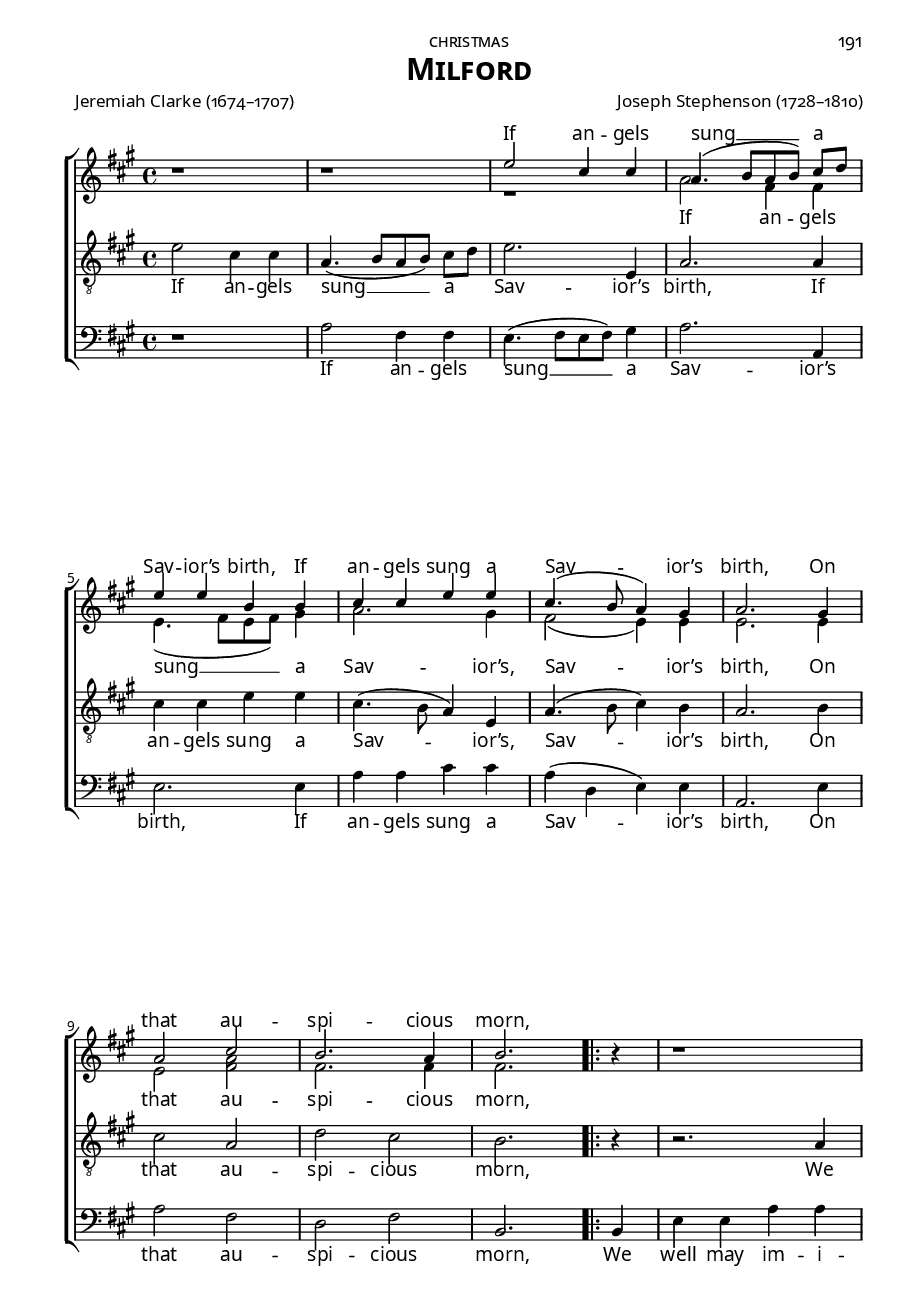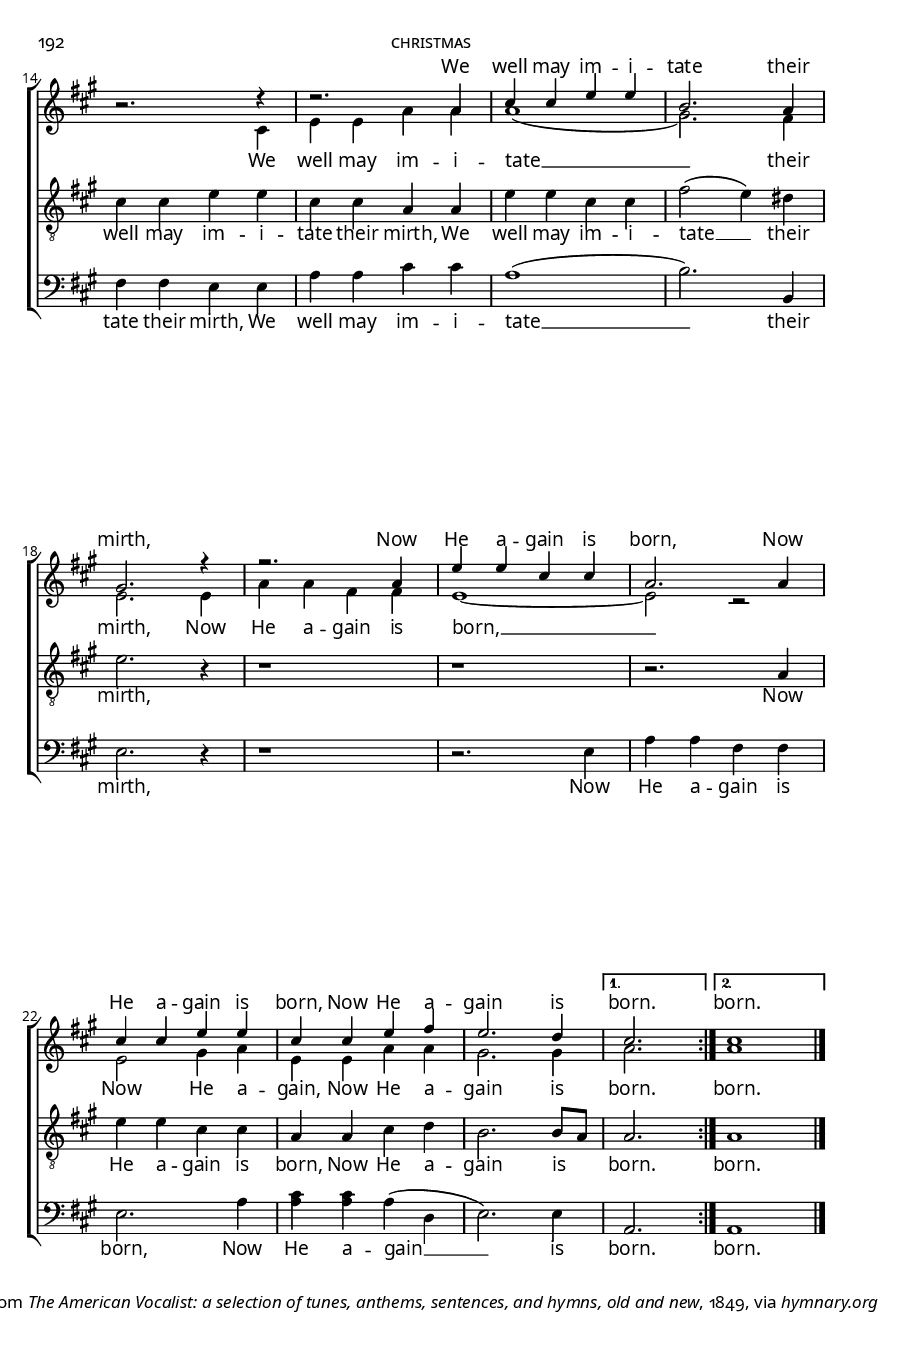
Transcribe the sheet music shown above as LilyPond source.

\version "2.14.2"
\include "util.ly"
\header {
  title = \markup{\override #'(font-name . "Garamond Premier Pro Semibold"){ \abs-fontsize #15 \smallCapsOldStyle"Milford"}}
  poet = \markup\oldStyleNum"Jeremiah Clarke (1674–1707)"
  composer = \markup\oldStyleNum"Joseph Stephenson (1728–1810)"
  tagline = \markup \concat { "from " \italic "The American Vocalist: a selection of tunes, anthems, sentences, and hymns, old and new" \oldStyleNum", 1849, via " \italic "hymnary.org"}
}
\paper {
  %print-all-headers = ##t
  paper-height = 9\in
  paper-width = 6\in
  indent = 0\in
  %system-system-spacing = #'((basic-distance . 10) (padding . 0))
  system-system-spacing =
    #'((basic-distance . 0)
       (minimum-distance . 0)
       (padding . -5)
       (stretchability . 100))
  ragged-last-bottom = ##f
  ragged-bottom = ##f
  two-sided = ##t
  inner-margin = 0.5\in
  outer-margin = 0.25\in
  top-margin = 0.25\in
  bottom-margin = 0.25\in
  first-page-number = #191
  print-first-page-number = ##t
  headerLine = \markup{\override #'(font-name . "Garamond Premier Pro") \smallCapsOldStyle"christmas"}
  oddHeaderMarkup = \markup\fill-line{
     \override #'(font-name . "Garamond Premier Pro")\abs-fontsize #8.5
     \combine 
        \fill-line{"" \on-the-fly #print-page-number-check-first
        \oldStylePageNum""
        }
        \fill-line{\headerLine}
  }
  evenHeaderMarkup = \markup {
     \override #'(font-name . "Garamond Premier Pro")\abs-fontsize #8.5
     \combine
        \on-the-fly #print-page-number-check-first
        \oldStylePageNum""
        \fill-line{\headerLine}
  }
}
#(set-global-staff-size 15) \paper{ #(define fonts (make-pango-font-tree "GoudyOlSt BT" "Garamond Premier Pro" "Garamond Premier Pro" (/ 15 20))) }
global = {
  \key a \major
  \time 4/4
  \autoBeamOff
  \override DynamicLineSpanner #'staff-padding = #0.0
  \override DynamicLineSpanner #'Y-extent = #'(-1 . 1)
}

sopMusic = \relative c'' {
  b1\rest |
  b1\rest |
  e2 cis4 cis |
  a4.( b8[ a b]) cis[ d] |
  e4 e b b |
  cis cis e e |
  cis4.( b8 a4) gis |
  a2. gis4 |
  a2 cis |
  b2. a4 |
  \partial 2. b2.
  \repeat volta 2 {
    \partial 4 b4\rest |
    b1\rest |
    
    b2.\rest d4\rest |
    d2.\rest a4 |
    cis4 cis e e |
    b2. a4 |
    gis2. r4 |
    r2. a4 |
    e'4 e cis cis |
    a2. a4 |
    cis cis e e |
    cis cis e fis |
    e2. d4 |
  }
  \alternative {
    {
      \partial 2. cis2.
    }
    {
      cis1 \bar "|."
    }
  }
}
sopWords = \lyricmode {
  If an -- gels sung __ a Sav -- ior’s birth,
  If an -- gels sung a Sav -- ior’s birth,
  On that au -- spi -- cious morn,
  
  We well may im -- i -- tate their mirth,
  Now He a -- gain is born,
  Now He a -- gain is born,
  Now He a -- gain is born.
  
  born.
}

altoMusic = \relative c' {
  s1 |
  s1 |
  r1 |
  a'2 fis4 fis |
  e4.( fis8[ e fis]) gis4 |
  a2. gis4 |
  fis2( e4) e |
  e2. e4 |
  e2 <fis a> |
  fis2. fis4 |
  fis2. |
  \repeat volta 2 {
    s4 |
    s1 |
    
    s2. cis4 |
    e e a a |
    a1( |
    gis2.) fis4 |
    e2. e4 |
    a a fis fis |
    e1~|
    e2 r2 |
    e2 gis4 a |
    e e a a |
    gis2. gis4 |
  }
  \alternative {
    {
      a2.
    }
    {
      a1
    }
  }
}
altoWords = \lyricmode {
  If an -- gels sung __ a Sav -- ior’s, Sav -- ior’s birth,
  On that au -- spi -- cious morn,
  
  We well may im -- i -- tate __ their mirth,
  Now He a -- gain is born, __
  Now He a -- gain,
  Now He a -- gain is born.
  
  born.
}
altoWordsII = \lyricmode {
%\markup\italic
  \set stanza = #"2. "
  \set ignoreMelismata = ##t
}
altoWordsIII = \lyricmode {
  \set stanza = #"3. "
  \set ignoreMelismata = ##t
}
altoWordsIV = \lyricmode {
  \set stanza = #"4. "
  \set ignoreMelismata = ##t
}
altoWordsV = \lyricmode {
  \set stanza = #"5. "
  \set ignoreMelismata = ##t
}
altoWordsVI = \lyricmode {
  \set stanza = #"6. "
  \set ignoreMelismata = ##t
}
tenorMusic = \relative c' {
  e2 cis4 cis |
  a4.( b8[ a b]) cis[ d] |
  e2. e,4 |
  a2. a4 |
  cis cis e e |
  cis4.( b8 a4) e |
  a4.( b8 cis4) b |
  a2. b4 |
  cis2 a |
  d cis |
  b2.
  \repeat volta 2 {
    r4 |
    r2. a4 |
    cis cis e e |
    cis cis a a |
    e' e cis cis |
    fis2( e4) dis |
    e2. r4 |
    r1 |
    r1 |
    r2. a,4 |
    e' e cis cis |
    a a cis d |
    b2. b8[ a] |
  }
  \alternative {
    {
      a2.
    }
    {
      a1
    }
  }
}
tenorWords = \lyricmode {
  If an -- gels sung __ a Sav -- ior’s birth,
  If an -- gels sung a Sav -- ior’s, Sav -- ior’s birth,
  On that au -- spi -- cious morn,
  
  We well may im -- i -- tate their mirth,
  We well may im -- i -- tate __ their mirth,
  Now He a -- gain is born,
  Now He a -- gain is born.
  
  born.
}

bassMusic = \relative c' {
  r1 |
  a2 fis4 fis |
  e4.( fis8[ e fis]) gis4 |
  a2. a,4 |
  e'2. e4 |
  a a cis cis |
  a( d, e) e |
  a,2. e'4 |
  a2 fis |
  d fis |
  b,2. |
  \repeat volta 2 {
    b4 |
    e e a a |
    
    fis fis e e |
    a a cis cis |
    a1( |
    b2.) b,4 |
    e2. r4 |
    r1 |
    r2. e4 |
    a a fis fis |
    e2. a4 |
    <a cis> <a cis> a( d, |
    e2.) e4 |
  }
  \alternative {
    {
      a,2.
    }
    {
      a1
    }
  }
}
bassWords = \lyricmode {
  If an -- gels sung __ a Sav -- ior’s birth,
  If an -- gels sung a Sav -- ior’s birth,
  On that au -- spi -- cious morn,
  
  We well may im -- i -- tate their mirth,
  We well may im -- i -- tate __ their mirth,
  Now He a -- gain is born,
  Now He a -- gain __ is born.
  
  born.
}

pianoRH = \relative c' {
  
}
pianoLH = \relative c' {
  
}

\score {
  <<
   \new ChoirStaff <<
    \new Staff = women <<
      \new Voice = "sopranos" { << \global \voiceOne \sopMusic >> }
      \new Voice = "altos" { << \global \voiceTwo \altoMusic >> }
    >>
    \new Staff = tenors <<
      \clef "G_8"
      \new Voice = "tenors" { << \global \tenorMusic >> }
    >>
    \new Staff = basses <<
      \clef bass
      \new Voice = "basses" { << \global \bassMusic >> }
    >>
    \new Lyrics \with { alignAboveContext = #"women" \override VerticalAxisGroup #'nonstaff-relatedstaff-spacing = #'((basic-distance . 1))} \lyricsto "sopranos" \sopWords
    \new Lyrics \with { alignBelowContext = #"women" } \lyricsto "altos" \altoWords
   
    \new Lyrics \with { alignBelowContext = #"tenors" \override VerticalAxisGroup #'nonstaff-relatedstaff-spacing = #'((basic-distance . 1)) } \lyricsto "tenors" \tenorWords
    \new Lyrics \with { alignBelowContext = #"basses" \override VerticalAxisGroup #'nonstaff-relatedstaff-spacing = #'((basic-distance . 1)) } \lyricsto "basses" \bassWords
  >>
%    \new PianoStaff << \new Staff { \new Voice { \pianoRH } } \new Staff { \clef "bass" \pianoLH } >>
  >>
  \layout {
    \context {
      \Score
      %\override SpacingSpanner #'base-shortest-duration = #(ly:make-moment 1 8)
      %\override SpacingSpanner #'common-shortest-duration = #(ly:make-moment 1 4)
    }
    \context {
      % Remove all empty staves
      % \Staff \RemoveEmptyStaves \override VerticalAxisGroup #'remove-first = ##t
    }
    \context {
      \Lyrics
      \override LyricText #'X-offset = #center-on-word
    }
  }
}

